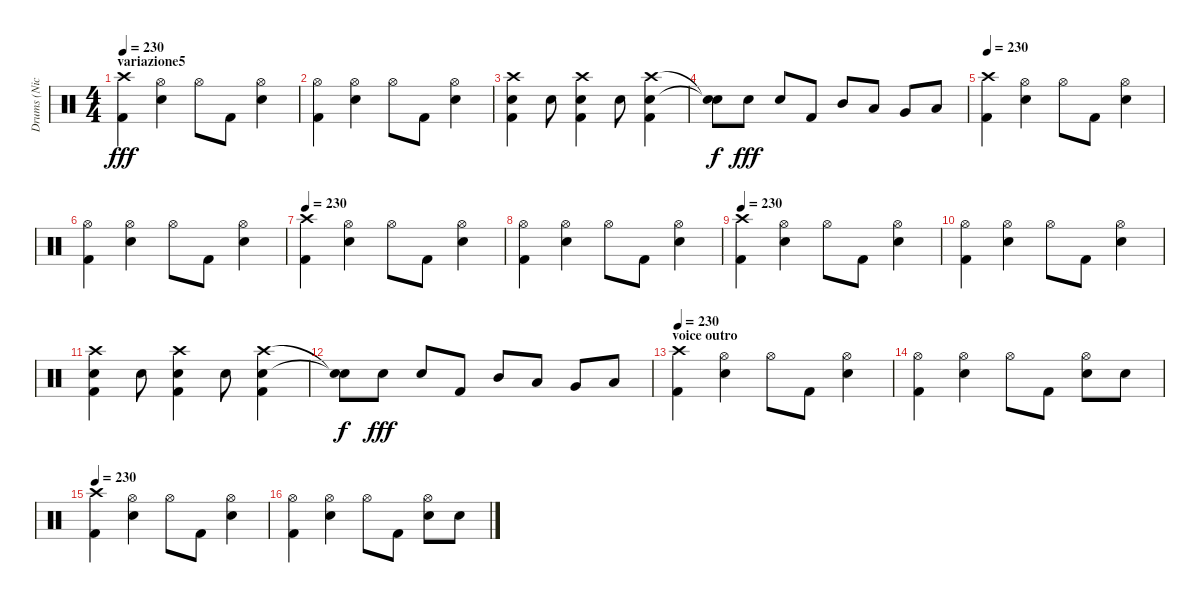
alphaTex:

\track ("Drums (Nicko)" "Drums (Nic") {instrument percussion}
\staff {score}
\articulation defaults
\ts (4 4)
\section ("" "variazione5")
\tempo 230
\clef neutral
\ks c
("Crash high (hit)" "Kick (hit) 2").4{dy fff} ("Hi-Hat (open)" "Electric Snare (hit)").4 "Hi-Hat (open)".8 "Kick (hit) 2".8 ("Hi-Hat (open)" "Electric Snare (hit)").4 |
("Hi-Hat (open)" "Kick (hit) 2").4 ("Hi-Hat (open)" "Electric Snare (hit)").4 "Hi-Hat (open)".8 "Kick (hit) 2".8 ("Hi-Hat (open)" "Electric Snare (hit)").4 |
("Crash high (hit)" "Electric Snare (hit)" "Kick (hit) 2").4 "Electric Snare (hit)".8 ("Crash high (hit)" "Electric Snare (hit)" "Kick (hit) 2").4 "Electric Snare (hit)".8 ("Crash high (hit)" "Electric Snare (hit)" "Kick (hit) 2").4 |
("Snare (hit)"{t} "Snare (hit)"{t}).8{dy f} "Electric Snare (hit)".8{dy fff} "Electric Snare (hit)".8 "Kick (hit) 2".8 "Mid Tom (hit)".8 "Low Tom (hit)".8 "Very Low Tom (hit)".8 "Low Floor Tom (hit)".8 |
\tempo 230
("Crash high (hit)" "Kick (hit) 2").4 ("Hi-Hat (open)" "Electric Snare (hit)").4 "Hi-Hat (open)".8 "Kick (hit) 2".8 ("Hi-Hat (open)" "Electric Snare (hit)").4 |
("Hi-Hat (open)" "Kick (hit) 2").4 ("Hi-Hat (open)" "Electric Snare (hit)").4 "Hi-Hat (open)".8 "Kick (hit) 2".8 ("Hi-Hat (open)" "Electric Snare (hit)").4 |
\tempo 230
("Crash high (hit)" "Kick (hit) 2").4 ("Hi-Hat (open)" "Electric Snare (hit)").4 "Hi-Hat (open)".8 "Kick (hit) 2".8 ("Hi-Hat (open)" "Electric Snare (hit)").4 |
("Hi-Hat (open)" "Kick (hit) 2").4 ("Hi-Hat (open)" "Electric Snare (hit)").4 "Hi-Hat (open)".8 "Kick (hit) 2".8 ("Hi-Hat (open)" "Electric Snare (hit)").4 |
\tempo 230
("Crash high (hit)" "Kick (hit) 2").4 ("Hi-Hat (open)" "Electric Snare (hit)").4 "Hi-Hat (open)".8 "Kick (hit) 2".8 ("Hi-Hat (open)" "Electric Snare (hit)").4 |
("Hi-Hat (open)" "Kick (hit) 2").4 ("Hi-Hat (open)" "Electric Snare (hit)").4 "Hi-Hat (open)".8 "Kick (hit) 2".8 ("Hi-Hat (open)" "Electric Snare (hit)").4 |
("Crash high (hit)" "Electric Snare (hit)" "Kick (hit) 2").4 "Electric Snare (hit)".8 ("Crash high (hit)" "Electric Snare (hit)" "Kick (hit) 2").4 "Electric Snare (hit)".8 ("Crash high (hit)" "Electric Snare (hit)" "Kick (hit) 2").4 |
("Snare (hit)"{t} "Snare (hit)"{t}).8{dy f} "Electric Snare (hit)".8{dy fff} "Electric Snare (hit)".8 "Kick (hit) 2".8 "Mid Tom (hit)".8 "Low Tom (hit)".8 "Very Low Tom (hit)".8 "Low Floor Tom (hit)".8 |
\section ("" "voice outro")
\tempo 230
("Crash high (hit)" "Kick (hit) 2").4 ("Hi-Hat (open)" "Electric Snare (hit)").4 "Hi-Hat (open)".8 "Kick (hit) 2".8 ("Hi-Hat (open)" "Electric Snare (hit)").4 |
("Hi-Hat (open)" "Kick (hit) 2").4 ("Hi-Hat (open)" "Electric Snare (hit)").4 "Hi-Hat (open)".8 "Kick (hit) 2".8 ("Hi-Hat (open)" "Electric Snare (hit)").8 "Electric Snare (hit)".8 |
\tempo 230
("Crash high (hit)" "Kick (hit) 2").4 ("Hi-Hat (open)" "Electric Snare (hit)").4 "Hi-Hat (open)".8 "Kick (hit) 2".8 ("Hi-Hat (open)" "Electric Snare (hit)").4 |
("Hi-Hat (open)" "Kick (hit) 2").4 ("Hi-Hat (open)" "Electric Snare (hit)").4 "Hi-Hat (open)".8 "Kick (hit) 2".8 ("Hi-Hat (open)" "Electric Snare (hit)").8 "Electric Snare (hit)".8
